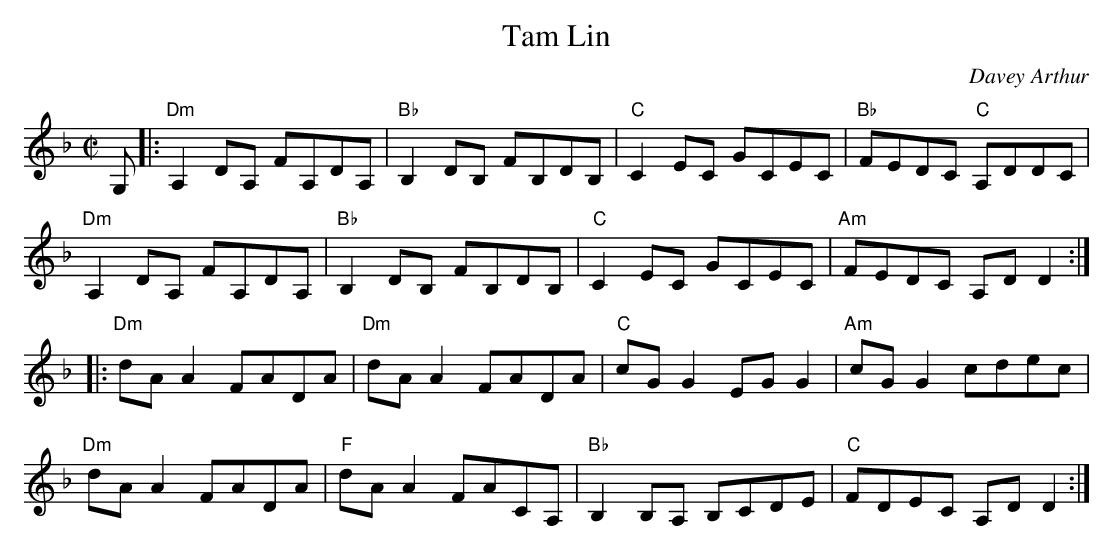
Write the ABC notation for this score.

X:1
T:Tam Lin
C:Davey Arthur
K:Dm
M:C|
G,|: "Dm"A,2 DA, FA,DA, | "Bb"B,2 DB, FB,DB, | "C"C2 EC GCEC | "Bb"FEDC "C"A,DDC |
 "Dm"A,2 DA, FA,DA, | "Bb"B,2 DB, FB,DB, | "C"C2 EC GCEC | "Am"FEDC A,DD2 :|
|: "Dm"dAA2 FADA | "Dm"dAA2 FADA | "C"cGG2 EGG2 | "Am"cGG2 cdec |
 "Dm"dAA2 FADA | "F"dAA2 FACA, | "Bb"B,2 B,A, B,CDE | "C"FDEC A,DD2 :|
